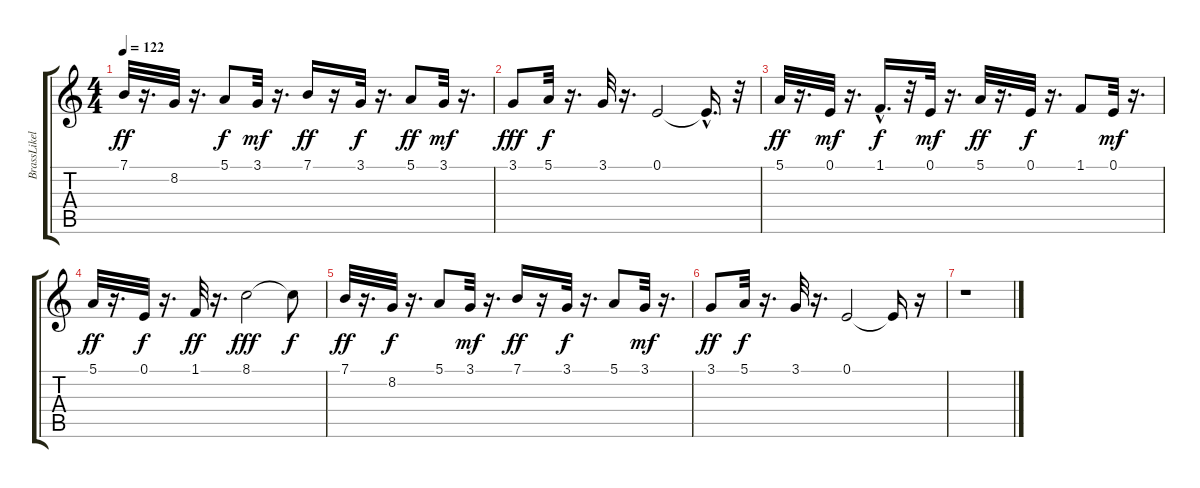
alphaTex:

\track ("BrassLikely" "BrassLikel") {instrument lead1square}
\staff {score tabs}
\tuning (E4 B3 G3 D3 A2 E2) {hide}
\ts (4 4)
\tempo 122
\clef g2
\ks c
7.1.32{dy ff} r.16{d} 8.2.32 r.16{d} 5.1.8{dy f} 3.1.32{dy mf} r.16{d} 7.1.16{dy ff} r.16 3.1.32{dy f} r.16{d} 5.1.8{dy ff} 3.1.32{dy mf} r.16{d} |
3.1.8{dy fff} 5.1.32{dy f} r.16{d} 3.1.32 r.16{d} 0.1.2 0.1{hac t}.16{d} r.32 |
5.1.32{dy ff} r.16{d} 0.1.32{dy mf} r.16{d} 1.1{hac}.16{d dy f} r.32 0.1.32{dy mf} r.16{d} 5.1.32{dy ff} r.16{d} 0.1.32{dy f} r.16{d} 1.1.8 0.1.32{dy mf} r.16{d} |
5.1.32{dy ff} r.16{d} 0.1.32{dy f} r.16{d} 1.1.32{dy ff} r.16{d} 8.1.2{dy fff} 8.1{t}.8{dy f} |
7.1.32{dy ff} r.16{d} 8.2.32{dy f} r.16{d} 5.1.8 3.1.32{dy mf} r.16{d} 7.1.16{dy ff} r.16 3.1.32{dy f} r.16{d} 5.1.8 3.1.32{dy mf} r.16{d} |
3.1.8{dy ff} 5.1.32{dy f} r.16{d} 3.1.32 r.16{d} 0.1.2 0.1{t}.16 r.16 |
r.1
